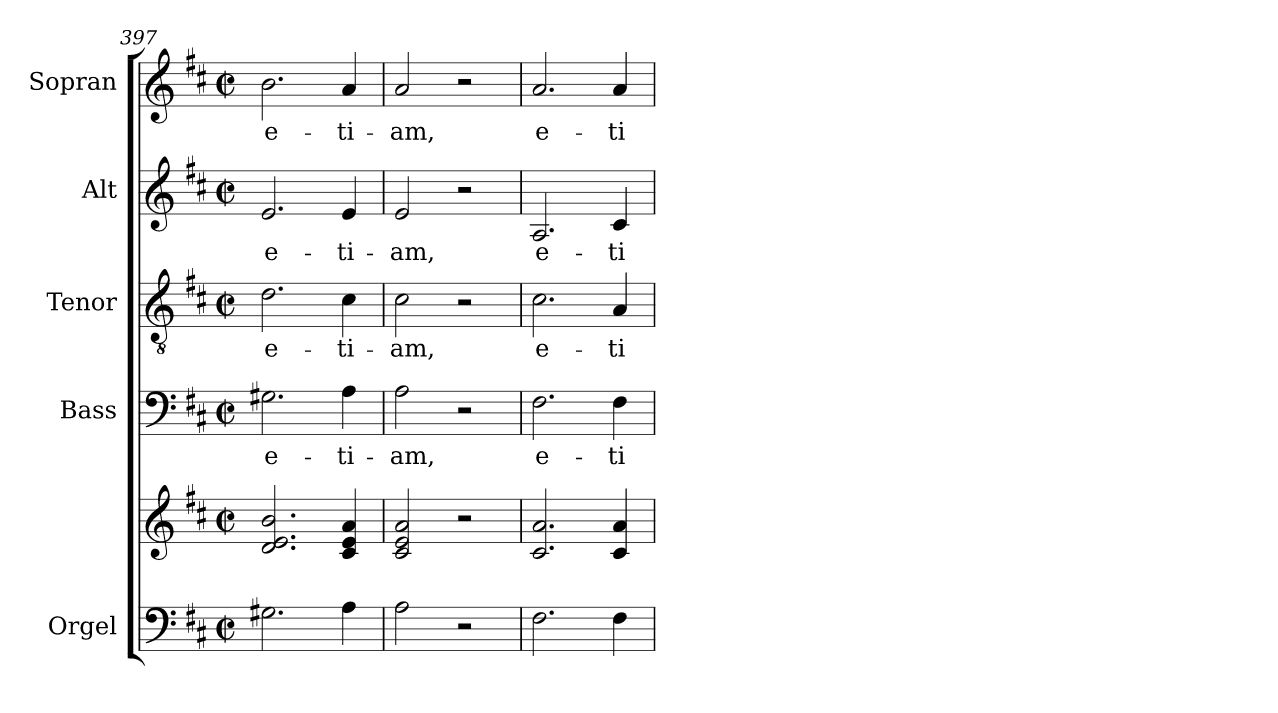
**kern	**kern	**kern	**text	**kern	**text	**kern	**text	**kern	**text
*part5	*part5	*part4	*part4	*part3	*part3	*part2	*part2	*part1	*part1
*staff6	*staff5	*staff4	*staff4	*staff3	*staff3	*staff2	*staff2	*staff1	*staff1
*I"Orgel	*	*I"Bass	*	*I"Tenor	*	*I"Alt	*	*I"Sopran	*
*I'Org.	*	*I'B.	*	*I'T.	*	*I'A.	*	*I'S.	*
*clefF4	*clefG2	*clefF4	*	*clefGv2	*	*clefG2	*	*clefG2	*
*k[f#c#]	*k[f#c#]	*k[f#c#]	*	*k[f#c#]	*	*k[f#c#]	*	*k[f#c#]	*
*D:	*D:	*D:	*	*D:	*	*D:	*	*D:	*
*M2/2	*M2/2	*M2/2	*	*M2/2	*	*M2/2	*	*M2/2	*
*met(c|)	*met(c|)	*met(c|)	*	*met(c|)	*	*met(c|)	*	*met(c|)	*
=397	=397	=397	=397	=397	=397	=397	=397	=397	=397
!	!	!	!LO:LY:b	!	!LO:LY:b	!	!LO:LY:b	!	!LO:LY:b
2.G#X\	2.d/ 2.e/ 2.b/	2.G#X\	e-	2.d\	e-	2.e/	e-	2.b\	e-
!	!	!	!LO:LY:b	!	!LO:LY:b	!	!LO:LY:b	!	!LO:LY:b
4A\	4c#/ 4e/ 4a/	4A\	-ti-	4c#\	-ti-	4e/	-ti-	4a/	-ti-
=398	=398	=398	=398	=398	=398	=398	=398	=398	=398
!	!	!	!LO:LY:b	!	!LO:LY:b	!	!LO:LY:b	!	!LO:LY:b
2A\	2c#/ 2e/ 2a/	2A\	-am,	2c#\	-am,	2e/	-am,	2a/	-am,
2r	2r	2r	.	2r	.	2r	.	2r	.
=399	=399	=399	=399	=399	=399	=399	=399	=399	=399
!	!	!	!LO:LY:b	!	!LO:LY:b	!	!LO:LY:b	!	!LO:LY:b
2.F#\	2.c#/ 2.a/	2.F#\	e-	2.c#\	e-	2.A/	e-	2.a/	e-
!	!	!	!LO:LY:b	!	!LO:LY:b	!	!LO:LY:b	!	!LO:LY:b
4F#\	4c#/ 4a/	4F#\	-ti-	4A/	-ti-	4c#/	-ti-	4a/	-ti-
=	=	=	=	=	=	=	=	=	=
*-	*-	*-	*-	*-	*-	*-	*-	*-	*-
